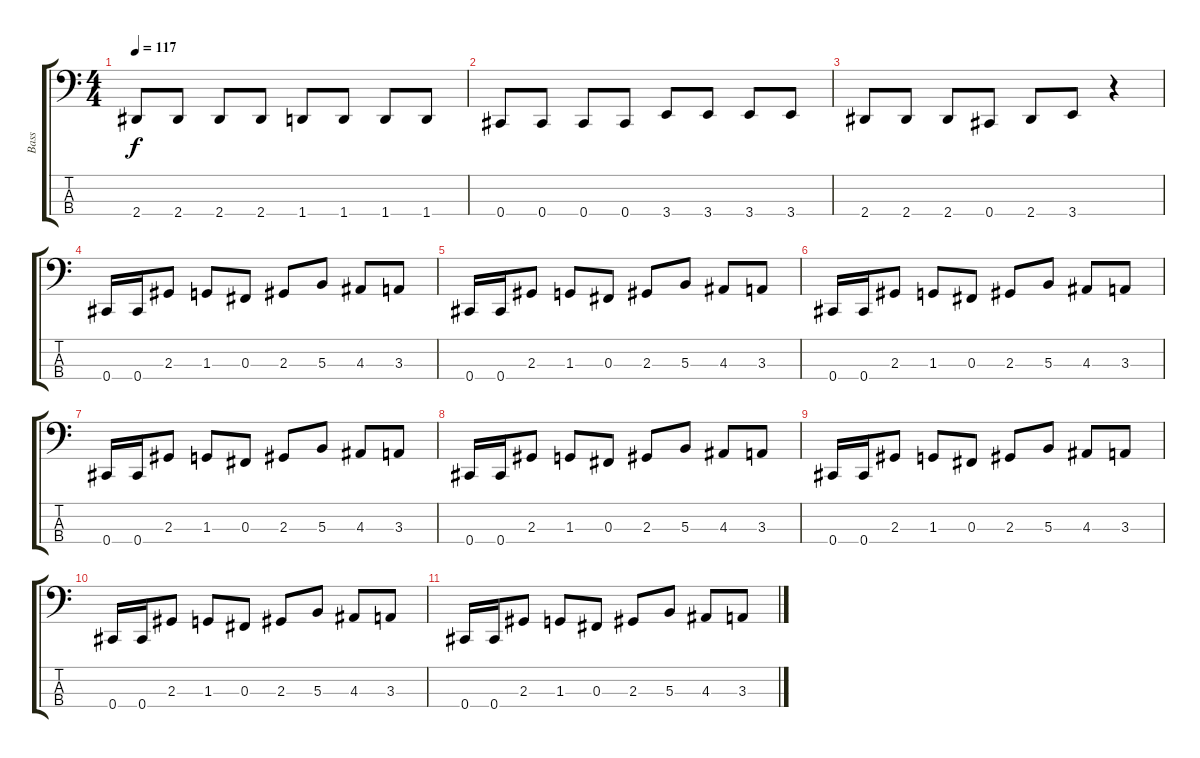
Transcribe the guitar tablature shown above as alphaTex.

\track ("Bass" "Bass") {instrument electricbassfinger}
\staff {score tabs}
\tuning (E2 B1 Gb1 Db1) {hide}
\ts (4 4)
\tempo 117
\clef f4
\ks c
2.4.8{dy f} 2.4.8 2.4.8 2.4.8 1.4.8 1.4.8 1.4.8 1.4.8 |
0.4.8 0.4.8 0.4.8 0.4.8 3.4.8 3.4.8 3.4.8 3.4.8 |
2.4.8 2.4.8 2.4.8 0.4.8 2.4.8 3.4.8 r.4 |
0.4.16 0.4.16 2.3.8 1.3.8 0.3.8 2.3.8 5.3.8 4.3.8 3.3.8 |
0.4.16 0.4.16 2.3.8 1.3.8 0.3.8 2.3.8 5.3.8 4.3.8 3.3.8 |
0.4.16 0.4.16 2.3.8 1.3.8 0.3.8 2.3.8 5.3.8 4.3.8 3.3.8 |
0.4.16 0.4.16 2.3.8 1.3.8 0.3.8 2.3.8 5.3.8 4.3.8 3.3.8 |
0.4.16 0.4.16 2.3.8 1.3.8 0.3.8 2.3.8 5.3.8 4.3.8 3.3.8 |
0.4.16 0.4.16 2.3.8 1.3.8 0.3.8 2.3.8 5.3.8 4.3.8 3.3.8 |
0.4.16 0.4.16 2.3.8 1.3.8 0.3.8 2.3.8 5.3.8 4.3.8 3.3.8 |
0.4.16 0.4.16 2.3.8 1.3.8 0.3.8 2.3.8 5.3.8 4.3.8 3.3.8
